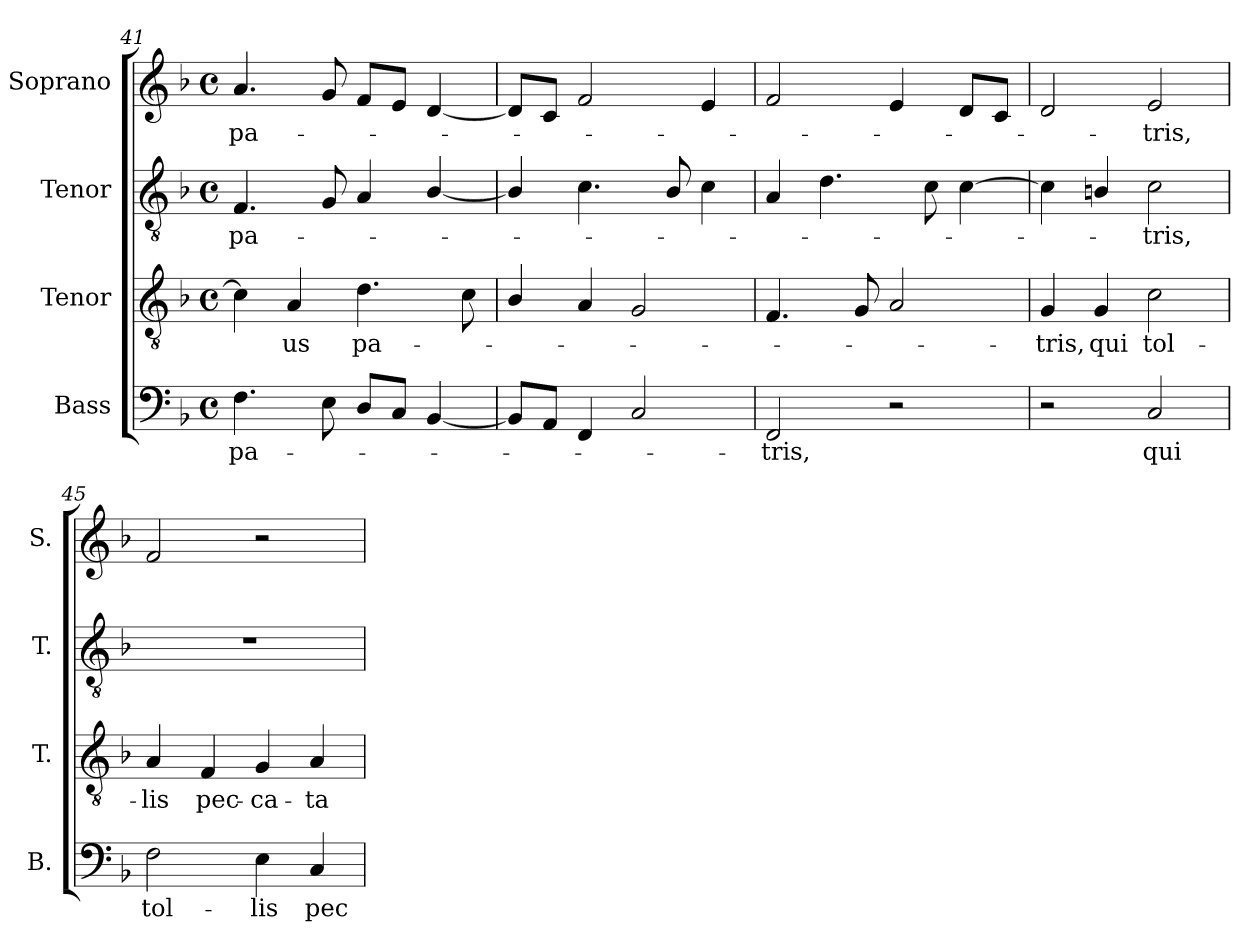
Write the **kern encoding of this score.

**kern	**text	**kern	**text	**kern	**text	**kern	**text
*part4	*part4	*part3	*part3	*part2	*part2	*part1	*part1
*staff4	*staff4	*staff3	*staff3	*staff2	*staff2	*staff1	*staff1
*I"Bass	*	*I"Tenor	*	*I"Tenor	*	*I"Soprano	*
*I'B.	*	*I'T.	*	*I'T.	*	*I'S.	*
*clefF4	*	*clefGv2	*	*clefGv2	*	*clefG2	*
*	*	*ITrd7c12	*	*ITrd7c12	*	*	*
*k[b-]	*	*k[b-]	*	*k[b-]	*	*k[b-]	*
*F:	*	*F:	*	*F:	*	*F:	*
*M4/4	*	*M4/4	*	*M4/4	*	*M4/4	*
*met(c)	*	*met(c)	*	*met(c)	*	*met(c)	*
=41	=41	=41	=41	=41	=41	=41	=41
!	!LO:LY:b:color=#000000	!	!	!	!	!	!
!	!	!	!	!	!LO:LY:b:color=#000000	!	!
!	!	!	!	!	!	!	!LO:LY:b:color=#000000
4.Fi\	pa-	4Ci\]	.	4.FFi/	pa-	4.ai/	pa-
!	!	!	!LO:LY:b:color=#000000	!	!	!	!
.	.	4AAi/	-us	.	.	.	.
8Ei\	.	.	.	8GGi/	.	8gi/	.
!	!	!	!LO:LY:b:color=#000000	!	!	!	!
8Di/L	.	4.Di\	pa-	4AAi/	.	8fi/L	.
8Ci/J	.	.	.	.	.	8ei/J	.
[4BB-i/	.	.	.	[4BB-i/	.	[4di/	.
.	.	8Ci\	.	.	.	.	.
!!LO:PB:g=z
=42	=42	=42	=42	=42	=42	=42	=42
8BB-i/L]	.	4BB-i/	.	4BB-i/]	.	8di/L]	.
8AAi/J	.	.	.	.	.	8ci/J	.
4FFi/	.	4AAi/	.	4.Ci\	.	2fi/	.
2Ci/	.	2GGi/	.	.	.	.	.
.	.	.	.	8BB-i/	.	.	.
.	.	.	.	4Ci\	.	4ei/	.
=43	=43	=43	=43	=43	=43	=43	=43
!	!LO:LY:b:color=#000000	!	!	!	!	!	!
2FFi/	-tris,	4.FFi/	.	4AAi/	.	2fi/	.
.	.	.	.	4.Di\	.	.	.
.	.	8GGi/	.	.	.	.	.
2r	.	2AAi/	.	.	.	4ei/	.
.	.	.	.	8Ci\	.	.	.
.	.	.	.	[4Ci\	.	8di/L	.
.	.	.	.	.	.	8ci/J	.
=44	=44	=44	=44	=44	=44	=44	=44
!	!	!	!LO:LY:b:color=#000000	!	!	!	!
2r	.	4GGi/	-tris,	4Ci\]	.	2di/	.
!	!	!	!LO:LY:b:color=#000000	!	!	!	!
.	.	4GGi/	qui	4BBni/	.	.	.
!	!LO:LY:b:color=#000000	!	!	!	!	!	!
!	!	!	!LO:LY:b:color=#000000	!	!	!	!
!	!	!	!	!	!LO:LY:b:color=#000000	!	!
!	!	!	!	!	!	!	!LO:LY:b:color=#000000
2Ci/	qui	2Ci\	tol-	2Ci\	-tris,	2ei/	-tris,
=45	=45	=45	=45	=45	=45	=45	=45
!	!LO:LY:b:color=#000000	!	!	!	!	!	!
!	!	!	!LO:LY:b:color=#000000	!	!	!	!
2Fi\	tol-	4AAi/	-lis	1r	.	2fi/	.
!	!	!	!LO:LY:b:color=#000000	!	!	!	!
.	.	4FFi/	pec-	.	.	.	.
!	!LO:LY:b:color=#000000	!	!	!	!	!	!
!	!	!	!LO:LY:b:color=#000000	!	!	!	!
4Ei\	-lis	4GGi/	-ca-	.	.	2r	.
!	!LO:LY:b:color=#000000	!	!	!	!	!	!
!	!	!	!LO:LY:b:color=#000000	!	!	!	!
4Ci/	pec-	4AAi/	-ta	.	.	.	.
=	=	=	=	=	=	=	=
*-	*-	*-	*-	*-	*-	*-	*-
